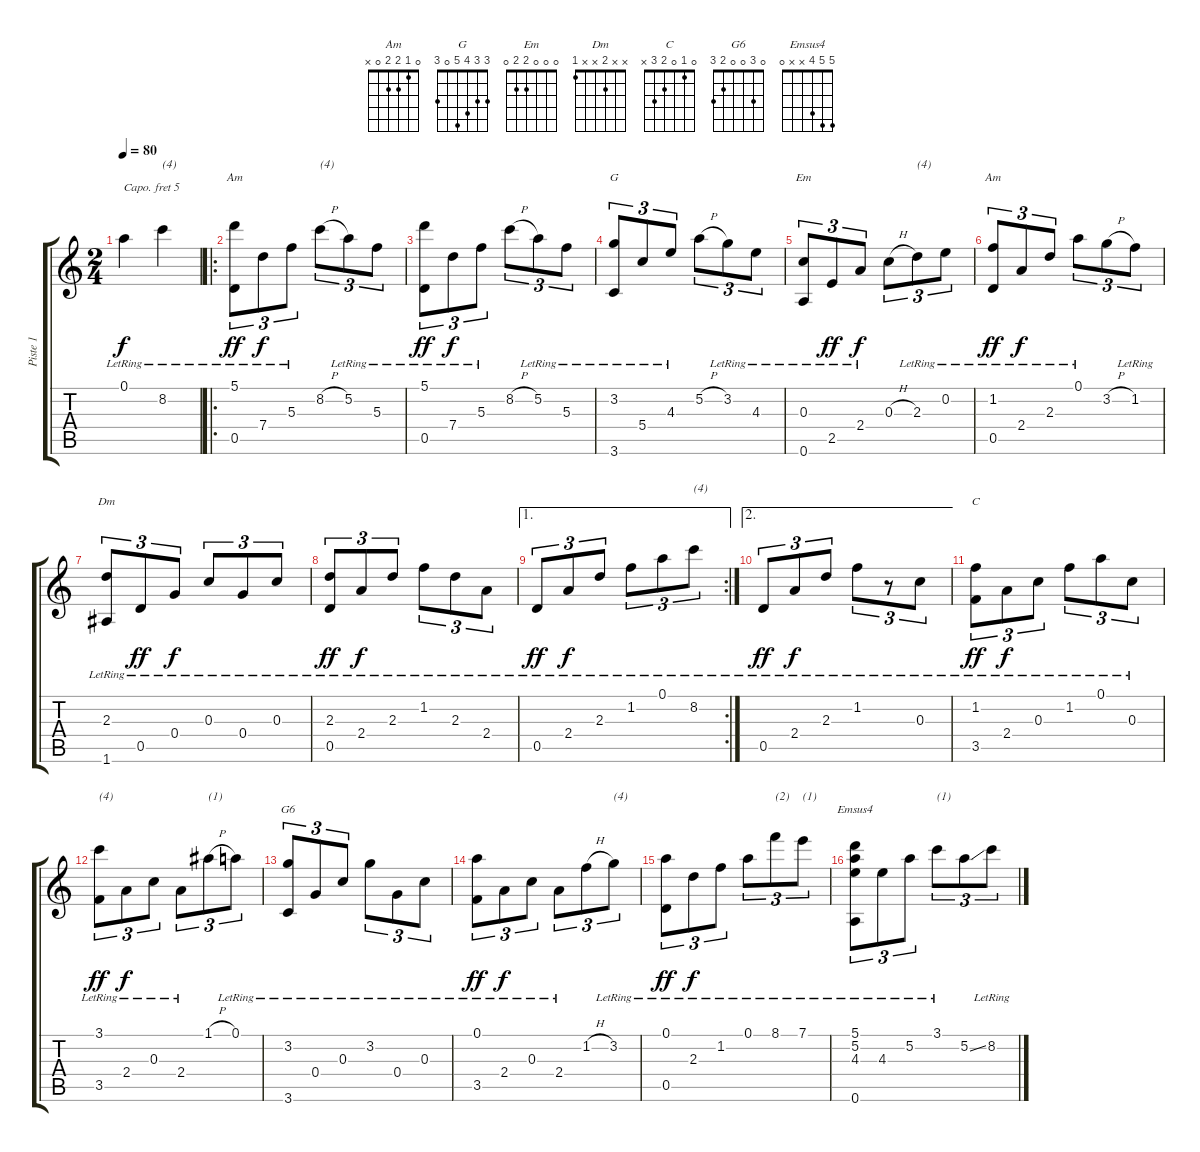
\track ("Piste 1" "Piste 1") {instrument acousticguitarsteel}
\staff {score tabs}
\capo 5
\tuning (E4 B3 G3 D3 A2 E2) {hide}
\chord ("Am" 5 5 5 7 0 x) {firstfret 5}
\chord ("G" 3 3 4 5 0 3)
\chord ("Em" 0 0 0 2 2 0)
\chord ("Am" 0 1 2 2 0 x)
\chord ("Dm" x x 2 x x 1)
\chord ("C" 0 1 0 2 3 x)
\chord ("G6" 0 3 0 0 2 3)
\chord ("Emsus4" 5 5 4 x x 0)
\ts (2 4)
\tempo 80
\clef g2
\ks c
0.1{lr}.4{dy f instrument acousticguitarsteel} 8.2{lr}.4{txt "(4)"} |
\ro
(5.1{lr} 0.5{lr}).8{tu (3 2) ch "Am" dy ff} 7.4{lr}.8{tu (3 2) dy f} 5.3{lr}.8{tu (3 2)} 8.2{h}.8{tu (3 2) txt "(4)"} 5.2{lr}.8{tu (3 2)} 5.3{lr}.8{tu (3 2)} |
(5.1{lr} 0.5{lr}).8{tu (3 2) dy ff} 7.4{lr}.8{tu (3 2) dy f} 5.3{lr}.8{tu (3 2)} 8.2{h}.8{tu (3 2)} 5.2{lr}.8{tu (3 2)} 5.3{lr}.8{tu (3 2)} |
(3.2{lr} 3.6{lr}).8{tu (3 2) ch "G"} 5.4{lr}.8{tu (3 2)} 4.3{lr}.8{tu (3 2)} 5.2{h}.8{tu (3 2)} 3.2{lr}.8{tu (3 2)} 4.3{lr}.8{tu (3 2)} |
(0.3{lr} 0.6{lr}).8{tu (3 2) ch "Em"} 2.5{lr}.8{tu (3 2) dy ff} 2.4{lr}.8{tu (3 2) dy f} 0.3{h}.8{tu (3 2)} 2.3{lr}.8{tu (3 2) txt "(4)"} 0.2{lr}.8{tu (3 2)} |
(1.2{lr} 0.5{lr}).8{tu (3 2) ch "Am" dy ff} 2.4{lr}.8{tu (3 2) dy f} 2.3{lr}.8{tu (3 2)} 0.1{lr}.8{tu (3 2)} 3.2{h}.8{tu (3 2)} 1.2{lr}.8{tu (3 2)} |
(2.3{lr} 1.6{lr}).8{tu (3 2) ch "Dm"} 0.5{lr}.8{tu (3 2) dy ff} 0.4{lr}.8{tu (3 2) dy f} 0.3{lr}.8{tu (3 2)} 0.4{lr}.8{tu (3 2)} 0.3{lr}.8{tu (3 2)} |
(2.3{lr} 0.5{lr}).8{tu (3 2) dy ff} 2.4{lr}.8{tu (3 2) dy f} 2.3{lr}.8{tu (3 2)} 1.2{lr}.8{tu (3 2)} 2.3{lr}.8{tu (3 2)} 2.4{lr}.8{tu (3 2)} |
\ae 1
\rc 2
0.5{lr}.8{tu (3 2) dy ff} 2.4{lr}.8{tu (3 2) dy f} 2.3{lr}.8{tu (3 2)} 1.2{lr}.8{tu (3 2)} 0.1{lr}.8{tu (3 2)} 8.2{lr}.8{tu (3 2) txt "(4)"} |
\ae 2
0.5{lr}.8{tu (3 2) dy ff} 2.4{lr}.8{tu (3 2) dy f} 2.3{lr}.8{tu (3 2)} 1.2{lr}.8{tu (3 2)} r.8{tu (3 2)} 0.3{lr}.8{tu (3 2)} |
(1.2{lr} 3.5{lr}).8{tu (3 2) ch "C" dy ff} 2.4{lr}.8{tu (3 2) dy f} 0.3{lr}.8{tu (3 2)} 1.2{lr}.8{tu (3 2)} 0.1{lr}.8{tu (3 2)} 0.3{lr}.8{tu (3 2)} |
(3.1{lr} 3.5{lr}).8{tu (3 2) txt "(4)" dy ff} 2.4{lr}.8{tu (3 2) dy f} 0.3{lr}.8{tu (3 2)} 2.4{lr}.8{tu (3 2)} 1.1{h}.8{tu (3 2) txt "(1)"} 0.1{lr}.8{tu (3 2)} |
(3.2{lr} 3.6{lr}).8{tu (3 2) ch "G6"} 0.4{lr}.8{tu (3 2)} 0.3{lr}.8{tu (3 2)} 3.2{lr}.8{tu (3 2)} 0.4{lr}.8{tu (3 2)} 0.3{lr}.8{tu (3 2)} |
(0.1{lr} 3.5{lr}).8{tu (3 2) dy ff} 2.4{lr}.8{tu (3 2) dy f} 0.3{lr}.8{tu (3 2)} 2.4{lr}.8{tu (3 2)} 1.2{h}.8{tu (3 2)} 3.2{lr}.8{tu (3 2) txt "(4)"} |
(0.1{lr} 0.5{lr}).8{tu (3 2) dy ff} 2.3{lr}.8{tu (3 2) dy f} 1.2{lr}.8{tu (3 2)} 0.1{lr}.8{tu (3 2)} 8.1{lr}.8{tu (3 2) txt "(2)"} 7.1{lr}.8{tu (3 2) txt "(1)"} |
(5.1{lr} 5.2{lr} 4.3{lr} 0.6{lr}).8{tu (3 2) ch "Emsus4"} 4.3{lr}.8{tu (3 2)} 5.2{lr}.8{tu (3 2)} 3.1{lr}.8{tu (3 2) txt "(1)"} 5.2{ss}.8{tu (3 2)} 8.2{lr}.8{tu (3 2)}
